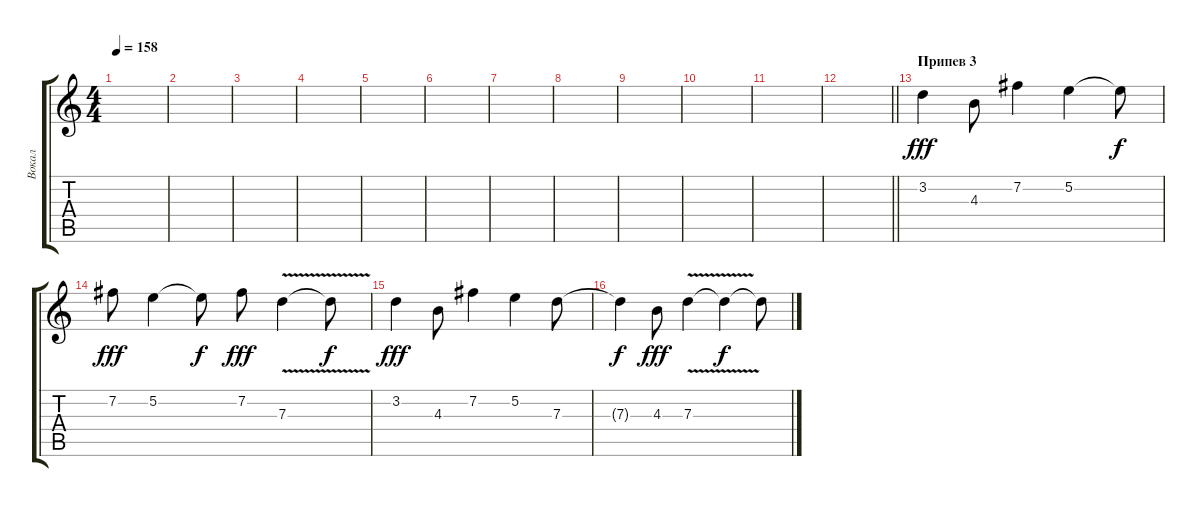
\track ("Вокал" "Вокал") {instrument overdrivenguitar}
\staff {score tabs}
\tuning (E4 B3 G3 D3 A2 E2) {hide}
\ts (4 4)
\tempo 158
\clef g2
\ks c
|
|
|
|
|
|
|
|
|
|
|
\barLineRight lightlight
|
\section ("" "Припев 3")
3.2.4{dy fff} 4.3.8 7.2.4 5.2.4 5.2{t}.8{dy f} |
7.2.8{dy fff} 5.2.4 5.2{t}.8{dy f} 7.2.8{dy fff} 7.3{v}.4 7.3{t}.8{dy f} |
3.2.4{dy fff} 4.3.8 7.2.4 5.2.4 7.3.8 |
7.3{t}.4{dy f} 4.3.8{dy fff} 7.3{v}.4 7.3{t}.4{dy f} 7.3{t}.8
